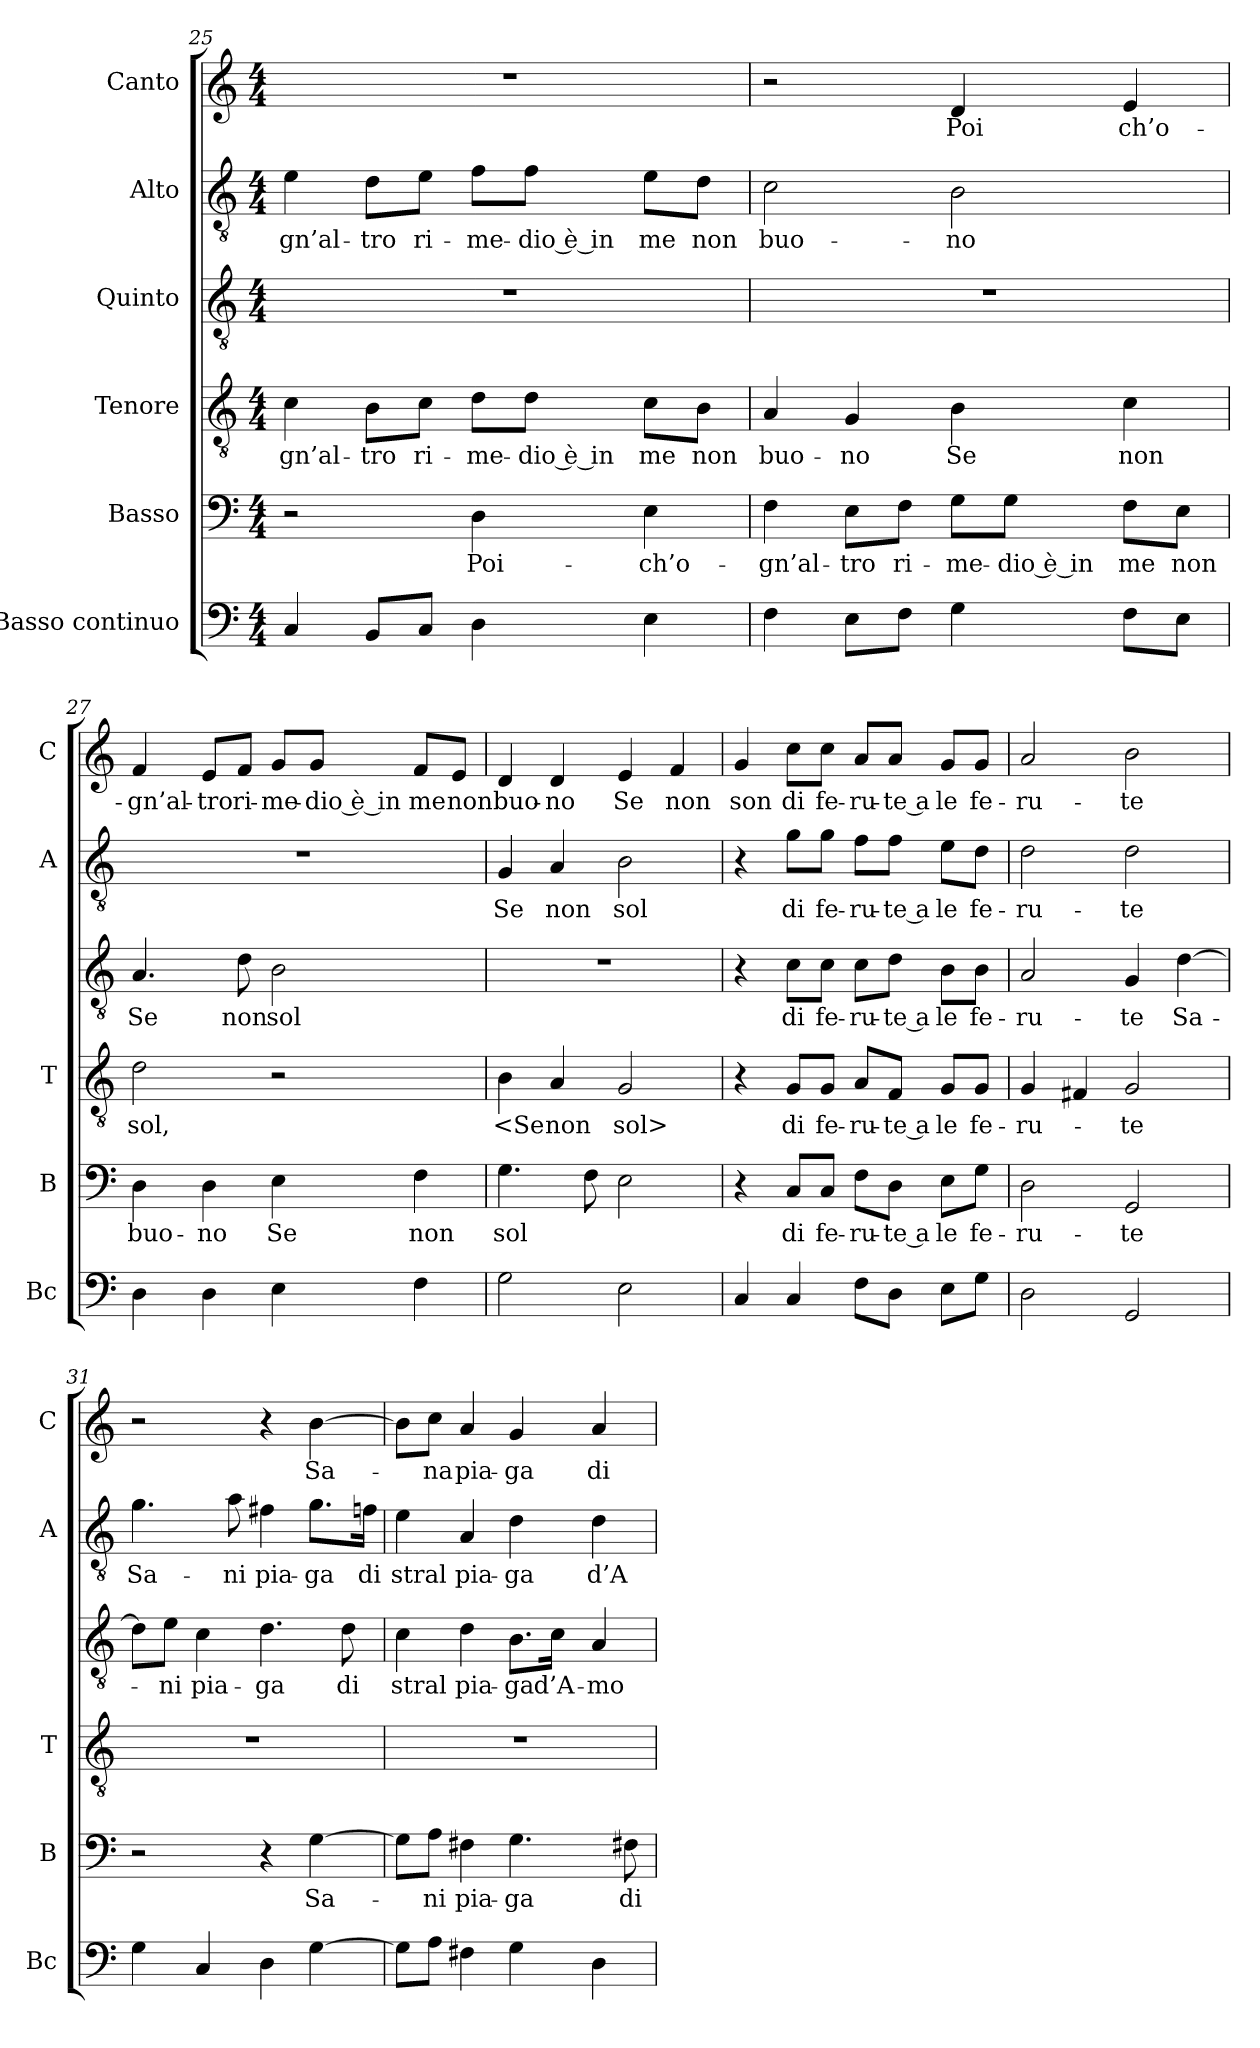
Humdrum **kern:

**kern	**kern	**text	**kern	**text	**kern	**text	**kern	**text	**kern	**text
*part6	*part5	*part5	*part4	*part4	*part3	*part3	*part2	*part2	*part1	*part1
*staff6	*staff5	*staff5	*staff4	*staff4	*staff3	*staff3	*staff2	*staff2	*staff1	*staff1
*I"Basso continuo	*I"Basso	*	*I"Tenore	*	*I"Quinto	*	*I"Alto	*	*I"Canto	*
*I'Bc	*I'B	*	*I'T	*	*	*	*I'A	*	*I'C	*
*clefF4	*clefF4	*	*clefGv2	*	*clefGv2	*	*clefGv2	*	*clefG2	*
*k[]	*k[]	*	*k[]	*	*k[]	*	*k[]	*	*k[]	*
*C:	*C:	*	*C:	*	*C:	*	*C:	*	*C:	*
*M4/4	*M4/4	*	*M4/4	*	*M4/4	*	*M4/4	*	*M4/4	*
=25	=25	=25	=25	=25	=25	=25	=25	=25	=25	=25
4C	2r	.	4c	-gn’al-	1r	.	4e	-gn’al-	1r	.
8BB/L	.	.	8B\L	-tro	.	.	8d\L	-tro	.	.
8C/J	.	.	8c\J	ri-	.	.	8e\J	ri-	.	.
4D	4D	Poi-	8d\L	-me-	.	.	8f\L	-me-	.	.
.	.	.	8d\J	-dio è in	.	.	8f\J	-dio è in	.	.
4E	4E	-ch’o-	8c\L	me	.	.	8e\L	me	.	.
.	.	.	8B\J	non	.	.	8d\J	non	.	.
=26	=26	=26	=26	=26	=26	=26	=26	=26	=26	=26
4F	4F	-gn’al-	4A	buo-	1r	.	2c	buo-	2r	.
8E\L	8E\L	-tro	4G	-no	.	.	.	.	.	.
8F\J	8F\J	ri-	.	.	.	.	.	.	.	.
4G	8G\L	-me-	4B	Se	.	.	2B	-no	4d	Poi
.	8G\J	-dio è in	.	.	.	.	.	.	.	.
8F\L	8F\L	me	4c	non	.	.	.	.	4e	ch’o-
8E\J	8E\J	non	.	.	.	.	.	.	.	.
=27	=27	=27	=27	=27	=27	=27	=27	=27	=27	=27
4D	4D	buo-	2d	sol,	4.A	Se	1r	.	4f	-gn’al-
4D	4D	-no	.	.	.	.	.	.	8e/L	-tro
.	.	.	.	.	8d	non	.	.	8f/J	ri-
4E	4E	Se	2r	.	2B	sol	.	.	8g/L	-me-
.	.	.	.	.	.	.	.	.	8g/J	-dio è in
4F	4F	non	.	.	.	.	.	.	8f/L	me
.	.	.	.	.	.	.	.	.	8e/J	non
=28	=28	=28	=28	=28	=28	=28	=28	=28	=28	=28
2G	4.G	sol	4B	<Se	1r	.	4G	Se	4d	buo-
.	.	.	4A	non	.	.	4A	non	4d	-no
.	8F	.	.	.	.	.	.	.	.	.
2E	2E	.	2G	sol>	.	.	2B	sol	4e	Se
.	.	.	.	.	.	.	.	.	4f	non
=29	=29	=29	=29	=29	=29	=29	=29	=29	=29	=29
4C	4r	.	4r	.	4r	.	4r	.	4g	son
4C	8C/L	di	8G/L	di	8c\L	di	8g\L	di	8cc\L	di
.	8C/J	fe-	8G/J	fe-	8c\J	fe-	8g\J	fe-	8cc\J	fe-
8F\L	8F\L	-ru-	8A/L	-ru-	8c\L	-ru-	8f\L	-ru-	8a/L	-ru-
8D\J	8D\J	-te a	8F/J	-te a	8d\J	-te a	8f\J	-te a	8a/J	-te a
8E\L	8E\L	le	8G/L	le	8B\L	le	8e\L	le	8g/L	le
8G\J	8G\J	fe-	8G/J	fe-	8B\J	fe-	8d\J	fe-	8g/J	fe-
=30	=30	=30	=30	=30	=30	=30	=30	=30	=30	=30
2D	2D	-ru-	4G	-ru-	2A	-ru-	2d	-ru-	2a	-ru-
.	.	.	4F#X	.	.	.	.	.	.	.
2GG	2GG	-te	2G	-te	4G	-te	2d	-te	2b	-te
.	.	.	.	.	[4d	Sa-	.	.	.	.
=31	=31	=31	=31	=31	=31	=31	=31	=31	=31	=31
4G	2r	.	1r	.	8d\L]	.	4.g	Sa-	2r	.
.	.	.	.	.	8e\J	-ni	.	.	.	.
4C	.	.	.	.	4c	pia-	.	.	.	.
.	.	.	.	.	.	.	8a	-ni	.	.
4D	4r	.	.	.	4.d	-ga	4f#X	pia-	4r	.
[4G	[4G	Sa-	.	.	.	.	8.g\L	-ga	[4b	Sa-
.	.	.	.	.	8d	di	.	.	.	.
.	.	.	.	.	.	.	16fn\Jk	di	.	.
=32	=32	=32	=32	=32	=32	=32	=32	=32	=32	=32
8G\L]	8G\L]	.	1r	.	4c	stral	4e	stral	8b\L]	.
8A\J	8A\J	-ni	.	.	.	.	.	.	8cc\J	-na
4F#X	4F#X	pia-	.	.	4d	pia-	4A	pia-	4a	pia-
4G	4.G	-ga	.	.	8.B\L	-ga	4d	-ga	4g	-ga
.	.	.	.	.	16c\Jk	d’A-	.	.	.	.
4D	.	.	.	.	4A	-mo-	4d	d’A-	4a	di
.	8F#X	di	.	.	.	.	.	.	.	.
=	=	=	=	=	=	=	=	=	=	=
*-	*-	*-	*-	*-	*-	*-	*-	*-	*-	*-
